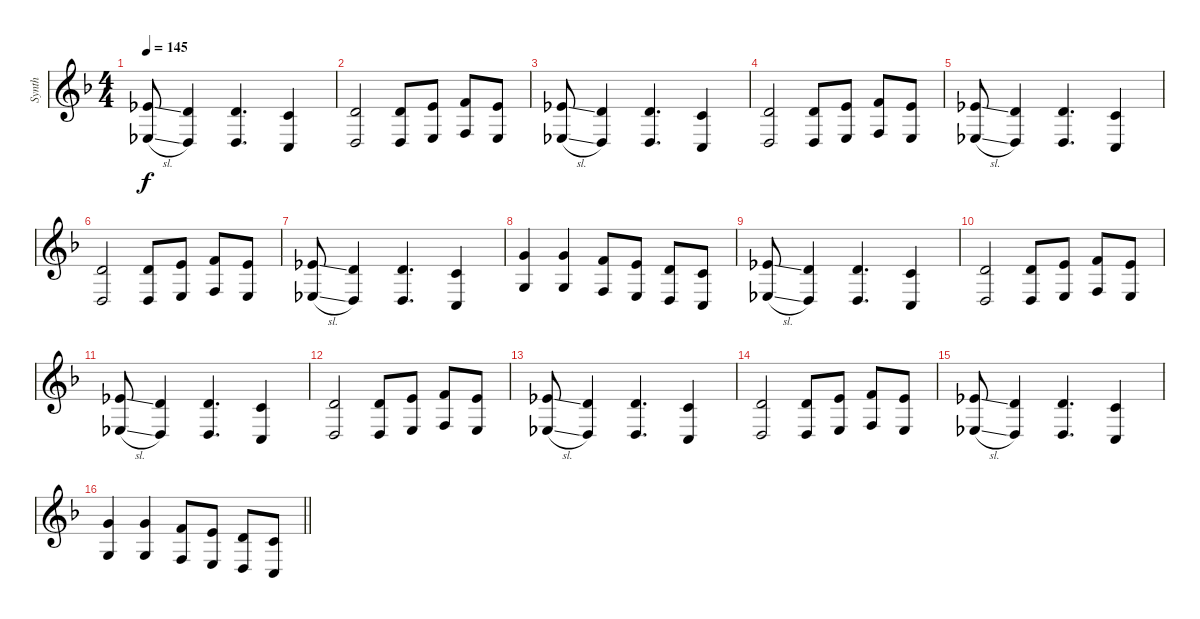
\track ("Synth" "Synth") {instrument lead1square}
\staff {score}
\tuning (E4 B3 G3 D3 A2 D2) {hide}
\ts (4 4)
\tempo 145
\clef g2
\ks f
(4.2{sl} 1.4{sl}).8{dy f volume 10} (3.2 0.4).4 (3.2 0.4).4{d} (1.2 3.5).4 |
(3.2 0.4).2 (3.2 0.4).8 (0.1 2.4).8 (1.1 3.4).8 (0.1 2.4).8 |
(4.2{sl} 1.4{sl}).8 (3.2 0.4).4 (3.2 0.4).4{d} (1.2 3.5).4 |
(3.2 0.4).2 (3.2 0.4).8 (0.1 2.4).8 (1.1 3.4).8 (0.1 2.4).8 |
(4.2{sl} 1.4{sl}).8 (3.2 0.4).4 (3.2 0.4).4{d} (1.2 3.5).4 |
(3.2 0.4).2 (3.2 0.4).8 (0.1 2.4).8 (1.1 3.4).8 (0.1 2.4).8 |
(4.2{sl} 1.4{sl}).8 (3.2 0.4).4 (3.2 0.4).4{d} (1.2 3.5).4 |
(3.1 0.3).4 (3.1 0.3).4 (1.1 3.4).8 (0.1 2.4).8 (3.2 0.4).8 (1.2 3.5).8 |
(4.2{sl} 1.4{sl}).8 (3.2 0.4).4 (3.2 0.4).4{d} (1.2 3.5).4 |
(3.2 0.4).2 (3.2 0.4).8 (0.1 2.4).8 (1.1 3.4).8 (0.1 2.4).8 |
(4.2{sl} 1.4{sl}).8 (3.2 0.4).4 (3.2 0.4).4{d} (1.2 3.5).4 |
(3.2 0.4).2 (3.2 0.4).8 (0.1 2.4).8 (1.1 3.4).8 (0.1 2.4).8 |
(4.2{sl} 1.4{sl}).8 (3.2 0.4).4 (3.2 0.4).4{d} (1.2 3.5).4 |
(3.2 0.4).2 (3.2 0.4).8 (0.1 2.4).8 (1.1 3.4).8 (0.1 2.4).8 |
(4.2{sl} 1.4{sl}).8 (3.2 0.4).4 (3.2 0.4).4{d} (1.2 3.5).4 |
\barLineRight lightlight
(3.1 0.3).4 (3.1 0.3).4 (1.1 3.4).8 (0.1 2.4).8 (3.2 0.4).8 (1.2 3.5).8
